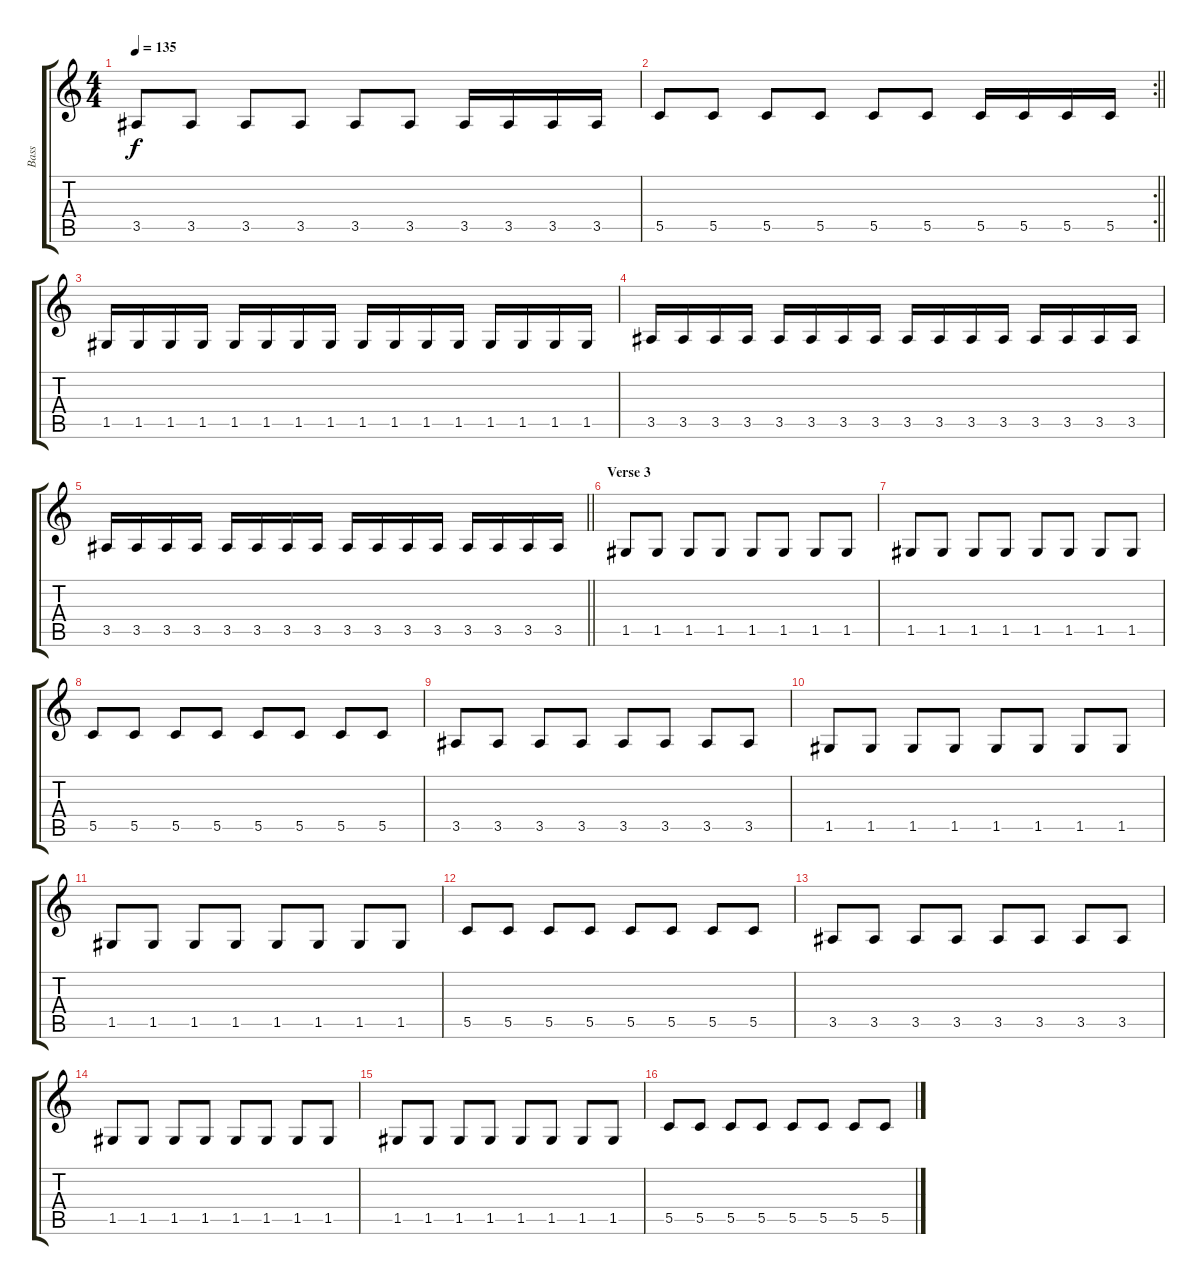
\track ("Bass" "Bass") {instrument synthbass2}
\staff {score tabs}
\tuning (D4 A3 F3 C3 G2 C2) {hide}
\ts (4 4)
\tempo 135
\clef g2
\ks c
3.5.8{dy f} 3.5.8 3.5.8 3.5.8 3.5.8 3.5.8 3.5.16 3.5.16 3.5.16 3.5.16 |
\rc 2
\barLineRight lightlight
5.5.8 5.5.8 5.5.8 5.5.8 5.5.8 5.5.8 5.5.16 5.5.16 5.5.16 5.5.16 |
1.5.16 1.5.16 1.5.16 1.5.16 1.5.16 1.5.16 1.5.16 1.5.16 1.5.16 1.5.16 1.5.16 1.5.16 1.5.16 1.5.16 1.5.16 1.5.16 |
3.5.16 3.5.16 3.5.16 3.5.16 3.5.16 3.5.16 3.5.16 3.5.16 3.5.16 3.5.16 3.5.16 3.5.16 3.5.16 3.5.16 3.5.16 3.5.16 |
\barLineRight lightlight
3.5.16 3.5.16 3.5.16 3.5.16 3.5.16 3.5.16 3.5.16 3.5.16 3.5.16 3.5.16 3.5.16 3.5.16 3.5.16 3.5.16 3.5.16 3.5.16 |
\section ("" "Verse 3")
1.5.8 1.5.8 1.5.8 1.5.8 1.5.8 1.5.8 1.5.8 1.5.8 |
1.5.8 1.5.8 1.5.8 1.5.8 1.5.8 1.5.8 1.5.8 1.5.8 |
5.5.8 5.5.8 5.5.8 5.5.8 5.5.8 5.5.8 5.5.8 5.5.8 |
3.5.8 3.5.8 3.5.8 3.5.8 3.5.8 3.5.8 3.5.8 3.5.8 |
1.5.8 1.5.8 1.5.8 1.5.8 1.5.8 1.5.8 1.5.8 1.5.8 |
1.5.8 1.5.8 1.5.8 1.5.8 1.5.8 1.5.8 1.5.8 1.5.8 |
5.5.8 5.5.8 5.5.8 5.5.8 5.5.8 5.5.8 5.5.8 5.5.8 |
3.5.8 3.5.8 3.5.8 3.5.8 3.5.8 3.5.8 3.5.8 3.5.8 |
1.5.8 1.5.8 1.5.8 1.5.8 1.5.8 1.5.8 1.5.8 1.5.8 |
1.5.8 1.5.8 1.5.8 1.5.8 1.5.8 1.5.8 1.5.8 1.5.8 |
5.5.8 5.5.8 5.5.8 5.5.8 5.5.8 5.5.8 5.5.8 5.5.8
